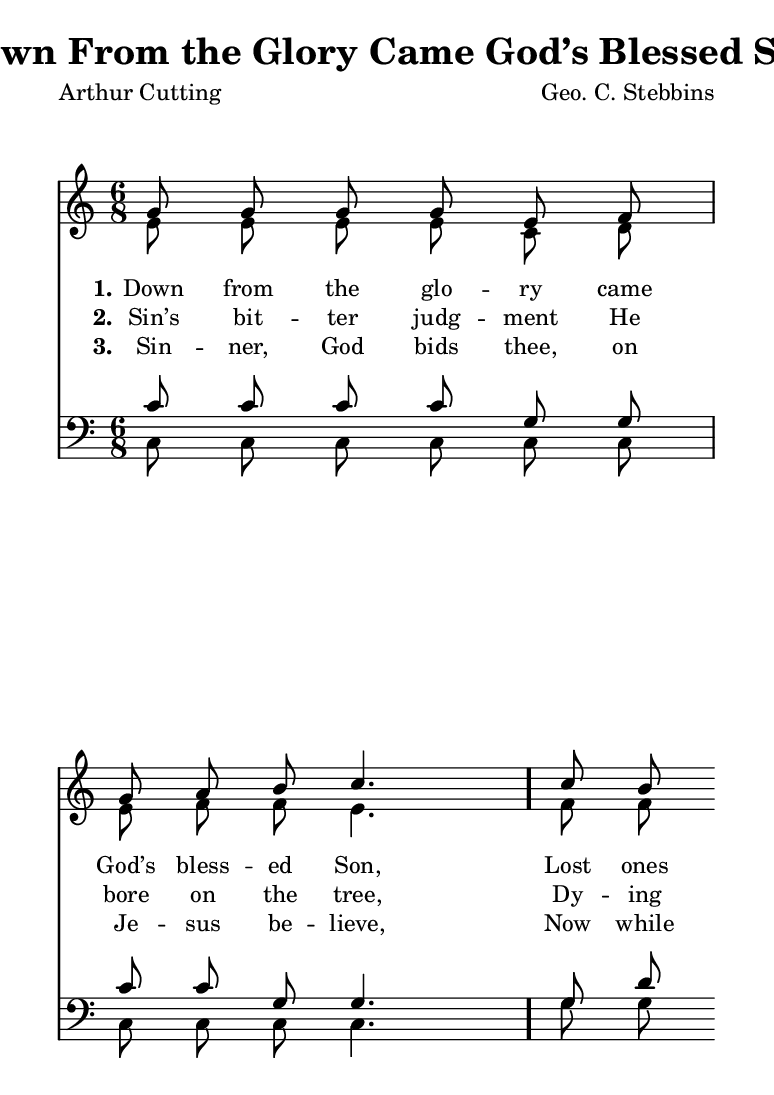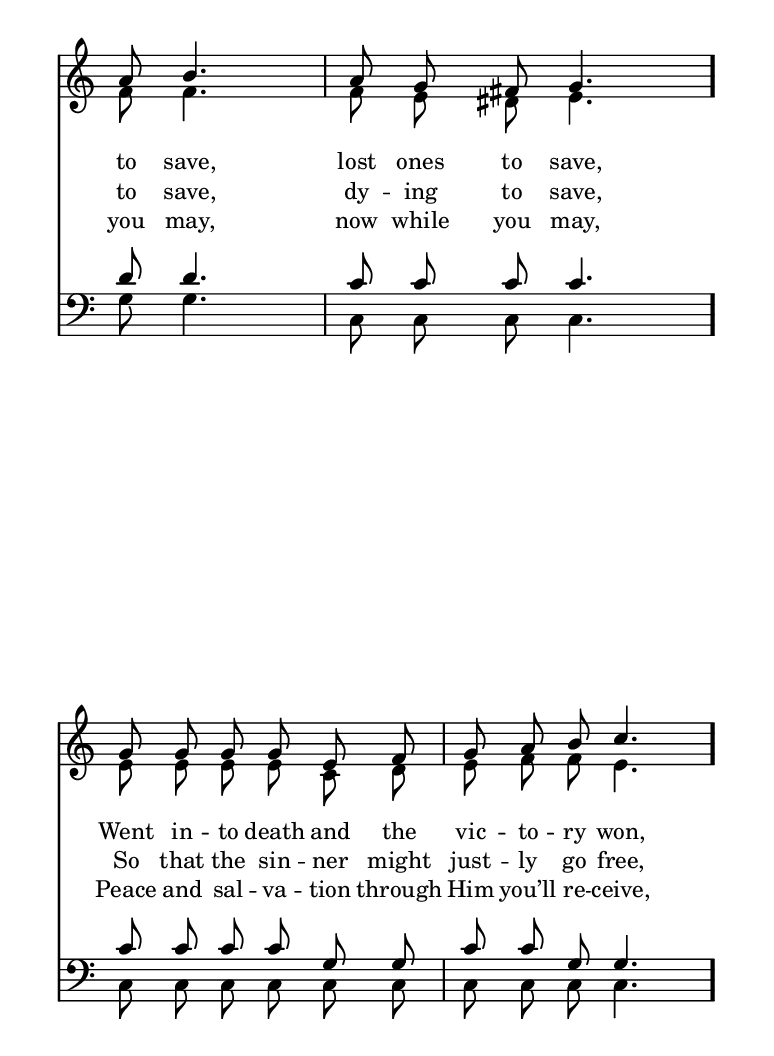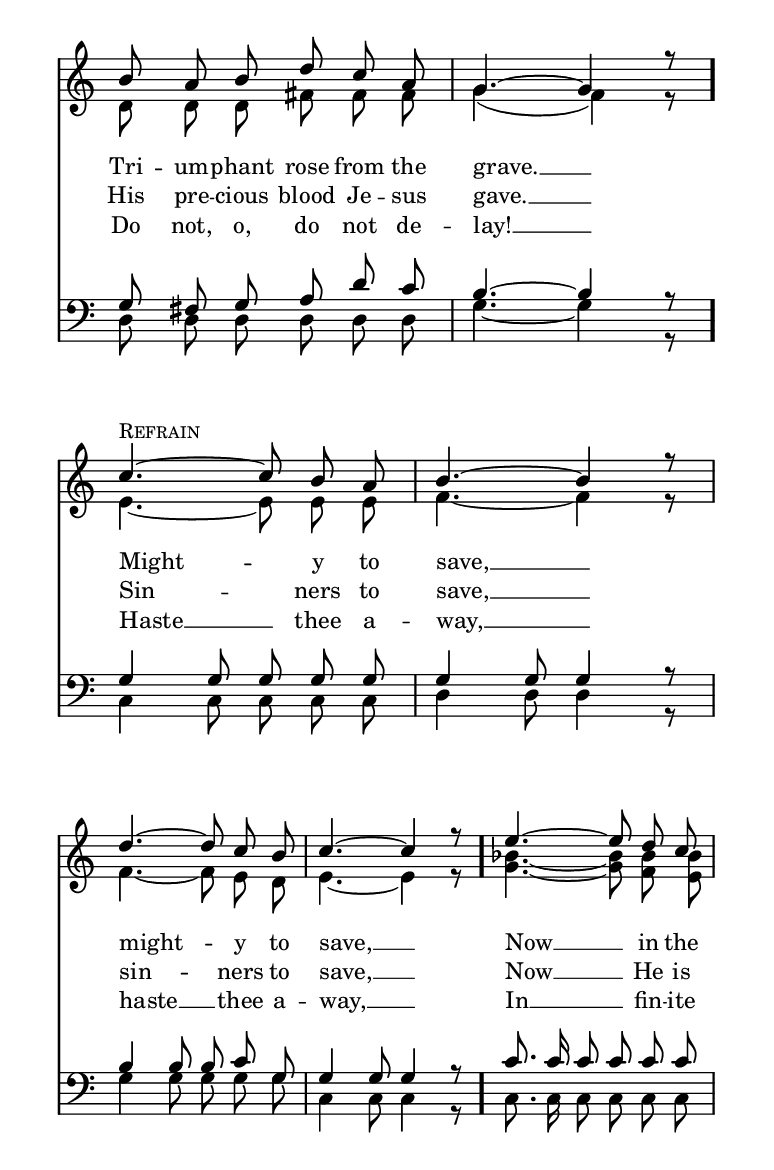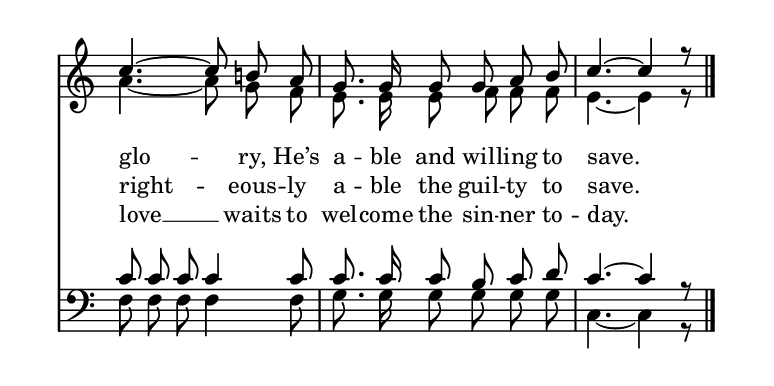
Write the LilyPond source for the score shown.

\include "common/global.ily"
\paper {
  \include "common/paper.ily"
  %ragged-bottom = ##t
  ragged-last-bottom = ##t
  systems-per-page = ##f
  page-count = ##f
}

\header{
  hymnnumber = "80"
  title = "Down From the Glory Came God’s Blessed Son"
  tunename = "Jesus Is Calling"
  meter = ""
  poet = "Arthur Cutting"
  composer = "Geo. C. Stebbins"
  %copyright = ""
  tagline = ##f
}

% for fermata in MIDI
ta = { \tempo 4=66 }
tb = { \tempo 4=44 }

patternAA = { c8 c8 c8 c8 c8 c8 | c8 c8 c8 c4. }

patternBA = { c8 c8 c8 c4. }

patternCA = { c8 c8 c8 c8 c8 c8 | c4. c4 c8 }

patternDA = { c4. ~ c8 c8 c8 | c4. ~ c4 c8 }
patternDB = { c4 c8 c8 c8 c8 | c4 c8 c4 c8 }

patternEA = { c4. ~ c8 c8 c8 | c4. ~ c8 c8 c8 | c8. c16 c8 c8 c8 c8 | c4. ~ c4 c8 }
patternEB = { c8. c16 c8 c8 c8 c8 | c8 c8 c8 c4 c8 | c8. c16 c8 c8 c8 c8 | c4. ~ c4 c8 }

global = {
  \include "common/overrides.ily"
  \override Staff.TimeSignature.style = #'numbered
  \time 6/8
  \override Score.MetronomeMark.transparent = ##t % hide all fermata changes too
  \ta
  \key c \major
  %\partial 4
  \autoBeamOff
}

notesSoprano = {
\global
\relative c'' {

  \changePitch \patternAA { g g g g e f | g a b c }
  \changePitch \patternBA { c b a b | a g fis g }
  \changePitch \patternAA { g g g g e f | g a b c }
  \changePitch \patternCA { b a b d c a | g ~ g r }

  << s^\markup { \small \caps "Refrain" }
  \changePitch \patternDA { c c b a | b b r | d d c b | c c r } >>
  \changePitch \patternEA { e e d c | c c b! a | g g g g a b | c c r }

  \bar "|."

}
}

notesAlto = {
\global
\relative e' {

  \changePitch \patternAA { e e e e c d | e f f e }
  \changePitch \patternBA { f f f f | f e dis e }
  \changePitch \patternAA { e e e e c d | e f f e }
  \changePitch \patternCA { d d d fis fis fis | g( f) r }

  \changePitch \patternDA { e e e e | f f r | f f e d | e e r }
  \changePitch \patternEA { < bes' g > ~ < bes g > < bes f > < bes e, > | a a g f | e e e f f f | e e r }

}
}

notesTenor = {
\global
\relative a {

  \changePitch \patternAA { c c c c g g | c c g g }
  \changePitch \patternBA { g d' d d | c c c c }
  \changePitch \patternAA { c c c c g g | c c g g }
  \changePitch \patternCA { g fis g a d c | b ~ b r }

  \changePitch \patternDB { g g g g g | g g g r | b b b c g | g g g r }
  \changePitch \patternEB { c c c c c c | c c c c c | c c c b c d | c c r }

}
}

notesBass = {
\global
\relative f {

  \changePitch \patternAA { c c c c c c | c c c c }
  \changePitch \patternBA { g' g g g | c, c c c }
  \changePitch \patternAA { c c c c c c | c c c c }
  \changePitch \patternCA { d d d d d d | g ~ g r }

  \changePitch \patternDB { c, c c c c | d d d r | g g g g g | c, c c r }
  \changePitch \patternEB { c c c c c c | f f f f f | g g g g g g | c, c r }

}
}

RefrainA = \lyricmode {

Might -- y to save, __ { \break } might -- y to save, __ \bar "."
Now __ in the { \pageBreak } glo -- ry, He’s a -- ble and wil -- ling to save. \bar "."

}

RefrainB = \lyricmode {

Sin -- ners to save, __ sin -- ners to save, __
Now __ He is right -- eous -- ly a -- ble the guil -- ty to save.

}

RefrainC = \lyricmode {

Haste __ thee a -- way, __ haste __ thee a -- way, __
In __ fin -- ite love __ waits to wel -- come the sin -- ner to -- day.

}

wordsA = \lyricmode {
\set stanza = "1."

Down from the glo -- ry came God’s bless -- ed Son, \bar "."
Lost ones { \break } to save, lost ones to save, \bar "."
Went in -- to death and the vic -- to -- ry won, \bar "." { \break }
Tri -- um -- phant rose from the grave. __ \bar "."

\RefrainA

}

wordsB = \lyricmode {
\set stanza = "2."

Sin’s bit -- ter judg -- ment He bore on the tree,
Dy -- ing to save, dy -- ing to save,
So that the sin -- ner might just -- ly go free,
His pre -- cious blood Je -- sus gave. __

\RefrainB

}

wordsC = \lyricmode {
\set stanza = "3."

Sin -- ner, God bids thee, on Je -- sus be -- lieve,
Now while you may, now while you may,
Peace and sal -- va -- tion through Him you’ll re -- ceive,
Do not, o, do not de -- lay! __

\RefrainC

}

\score {
  \context ChoirStaff <<
    \context Staff = upper <<
      \set ChoirStaff.systemStartDelimiter = #'SystemStartBar
      \context Voice  = sopranos { \voiceOne << \notesSoprano >> }
      \context Voice  = altos { \voiceTwo << \notesAlto >> }
      \context Lyrics = one   \lyricsto sopranos \wordsA
      \context Lyrics = two   \lyricsto sopranos \wordsB
      \context Lyrics = three \lyricsto sopranos \wordsC
    >>
    \context Staff = men <<
      \clef bass
      \context Voice  = tenors { \voiceOne << \notesTenor >> }
      \context Voice  = basses { \voiceTwo << \notesBass >> }
    >>
  >>
  \layout {
    \include "common/layout.ily"
  }
  \midi{
    \include "common/midi.ily"
  }
}

\version "2.19.49"  % necessary for upgrading to future LilyPond versions.

% vi:set et ts=2 sw=2 ai nocindent syntax=lilypond:
